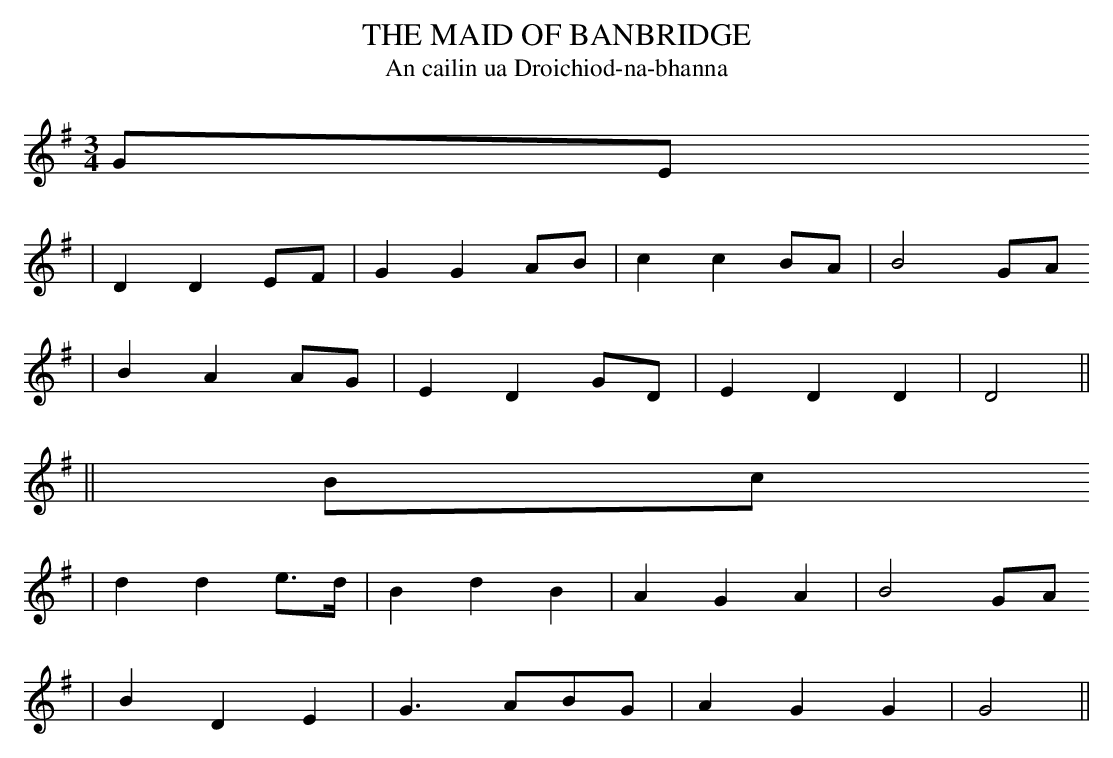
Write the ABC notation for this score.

X:1
T: THE MAID OF BANBRIDGE
T: An cailin ua Droichiod-na-bhanna
M: 3/4
L: 1/8
K: G
GE
| D2 D2 EF | G2 G2 AB | c2 c2 BA | B4 GA
| B2 A2 AG | E2 D2 GD | E2 D2 D2 | D4 ||
|| Bc
| d2 d2 e>d | B2 d2 B2 | A2 G2 A2 | B4 GA
| B2 D2 E2 | G3 ABG | A2 G2 G2 | G4 ||
